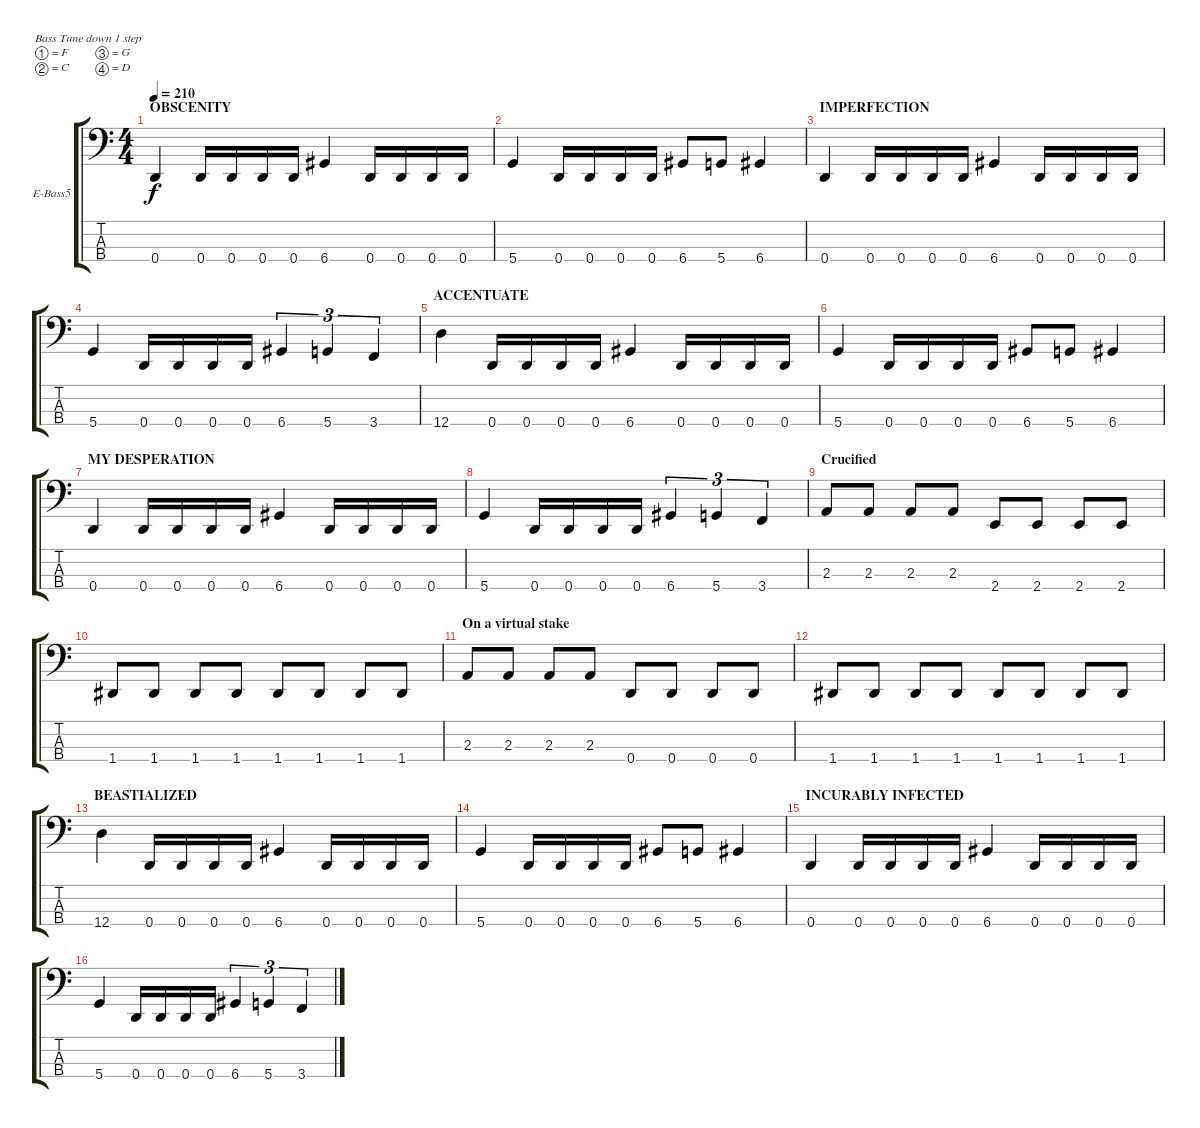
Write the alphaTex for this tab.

\defaultSystemsLayout 4
\bracketExtendMode groupsimilarinstruments
\firstSystemTrackNameOrientation horizontal
\otherSystemsTrackNameOrientation horizontal
\track ("TOM ANGELRIPPER!" "E-Bass5") {instrument electricbassfinger}
\staff {score tabs}
\tuning (F2 C2 G1 D1)
\ts (4 4)
\section ("" "OBSCENITY")
\tempo 210
\clef f4
\ks c
0.4.4{dy f} 0.4.16 0.4.16 0.4.16 0.4.16 6.4.4 0.4.16 0.4.16 0.4.16 0.4.16 |
5.4.4 0.4.16 0.4.16 0.4.16 0.4.16 6.4.8 5.4.8 6.4.4 |
\section ("" "IMPERFECTION")
0.4.4 0.4.16 0.4.16 0.4.16 0.4.16 6.4.4 0.4.16 0.4.16 0.4.16 0.4.16 |
5.4.4 0.4.16 0.4.16 0.4.16 0.4.16 6.4.4{tu (3 2)} 5.4.4{tu (3 2)} 3.4.4{tu (3 2)} |
\section ("" "ACCENTUATE")
12.4.4 0.4.16 0.4.16 0.4.16 0.4.16 6.4.4 0.4.16 0.4.16 0.4.16 0.4.16 |
5.4.4 0.4.16 0.4.16 0.4.16 0.4.16 6.4.8 5.4.8 6.4.4 |
\section ("" "MY DESPERATION")
0.4.4 0.4.16 0.4.16 0.4.16 0.4.16 6.4.4 0.4.16 0.4.16 0.4.16 0.4.16 |
5.4.4 0.4.16 0.4.16 0.4.16 0.4.16 6.4.4{tu (3 2)} 5.4.4{tu (3 2)} 3.4.4{tu (3 2)} |
\section ("" "Crucified")
2.3.8 2.3.8 2.3.8 2.3.8 2.4.8 2.4.8 2.4.8 2.4.8 |
1.4.8 1.4.8 1.4.8 1.4.8 1.4.8 1.4.8 1.4.8 1.4.8 |
\section ("" "On a virtual stake")
2.3.8 2.3.8 2.3.8 2.3.8 0.4.8 0.4.8 0.4.8 0.4.8 |
1.4.8 1.4.8 1.4.8 1.4.8 1.4.8 1.4.8 1.4.8 1.4.8 |
\section ("" "BEASTIALIZED")
12.4.4 0.4.16 0.4.16 0.4.16 0.4.16 6.4.4 0.4.16 0.4.16 0.4.16 0.4.16 |
5.4.4 0.4.16 0.4.16 0.4.16 0.4.16 6.4.8 5.4.8 6.4.4 |
\section ("" "INCURABLY INFECTED")
0.4.4 0.4.16 0.4.16 0.4.16 0.4.16 6.4.4 0.4.16 0.4.16 0.4.16 0.4.16 |
5.4.4 0.4.16 0.4.16 0.4.16 0.4.16 6.4.4{tu (3 2)} 5.4.4{tu (3 2)} 3.4.4{tu (3 2)}
